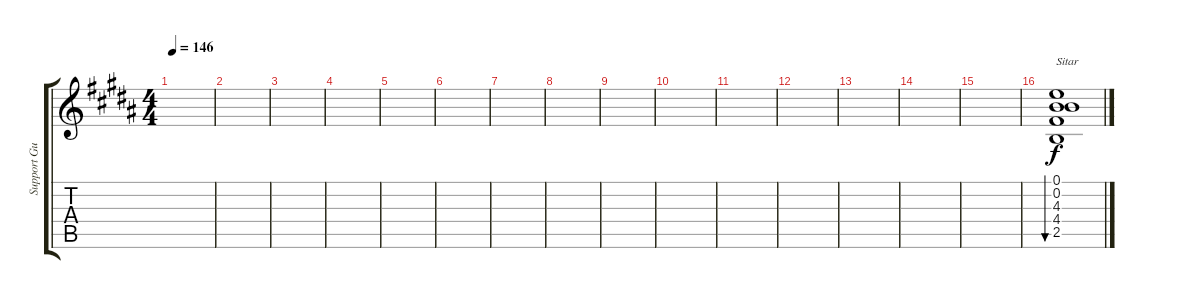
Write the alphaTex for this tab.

\track ("Support Guitar" "Support Gu") {instrument distortionguitar}
\staff {score tabs}
\tuning (E4 B3 G3 D3 A2 E2) {hide}
\ts (4 4)
\tempo 146
\clef g2
\ks b
|
|
|
|
|
|
|
|
|
|
|
|
|
|
|
(0.1 0.2 4.3 4.4 2.5).1{bu 240 txt "Sitar" volume 12 instrument sitar}
